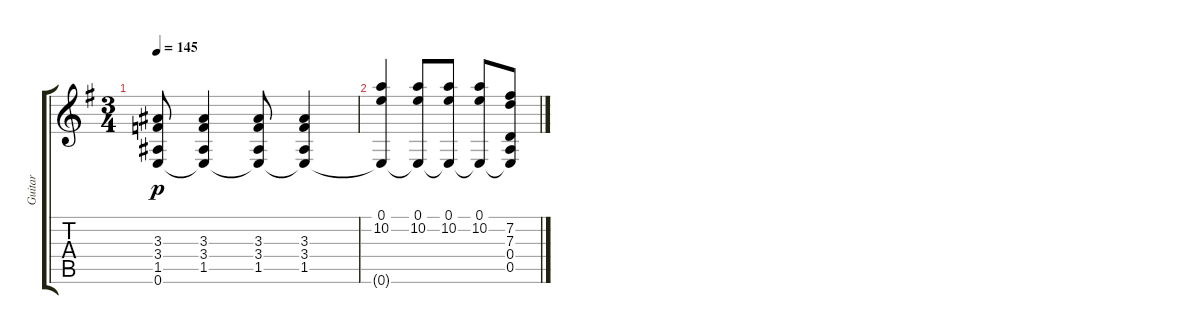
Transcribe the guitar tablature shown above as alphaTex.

\track ("Guitar" "Guitar") {instrument overdrivenguitar}
\staff {score tabs}
\tuning (E4 B3 G3 D3 A2 E2) {hide}
\ts (3 4)
\tempo 145
\clef g2
\ks g
(3.3 3.4 1.5 0.6{t}).8{dy p} (3.3 3.4 1.5 0.6{t}).4 (3.3 3.4 1.5 0.6{t}).8 (3.3 3.4 1.5 0.6{t}).4 |
(0.1 10.2 0.6{t}).4 (0.1 10.2 0.6{t}).8 (0.1 10.2 0.6{t}).8 (0.1 10.2 0.6{t}).8 (7.2 7.3 0.4 0.5 0.6{t}).8
